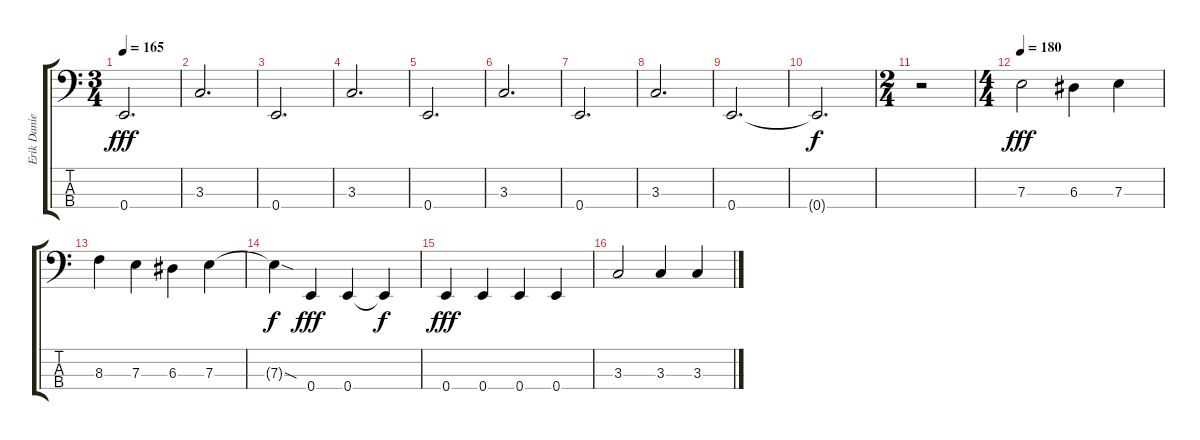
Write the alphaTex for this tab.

\track ("Erik Danielsson" "Erik Danie") {instrument electricbasspick}
\staff {score tabs}
\tuning (G2 D2 A1 E1) {hide}
\ts (3 4)
\tempo 165
\clef f4
\ks c
0.4.2{d dy fff} |
3.3.2{d} |
0.4.2{d} |
3.3.2{d} |
0.4.2{d} |
3.3.2{d} |
0.4.2{d} |
3.3.2{d} |
0.4.2{d} |
0.4{t}.2{d dy f} |
\ts (2 4)
r.2 |
\ts (4 4)
\tempo 180
7.3.2{dy fff} 6.3.4 7.3.4 |
8.3.4 7.3.4 6.3.4 7.3.4 |
7.3{sod t}.4{dy f} 0.4.4{dy fff} 0.4.4 0.4{t}.4{dy f} |
0.4.4{dy fff} 0.4.4 0.4.4 0.4.4 |
3.3.2 3.3.4 3.3.4
